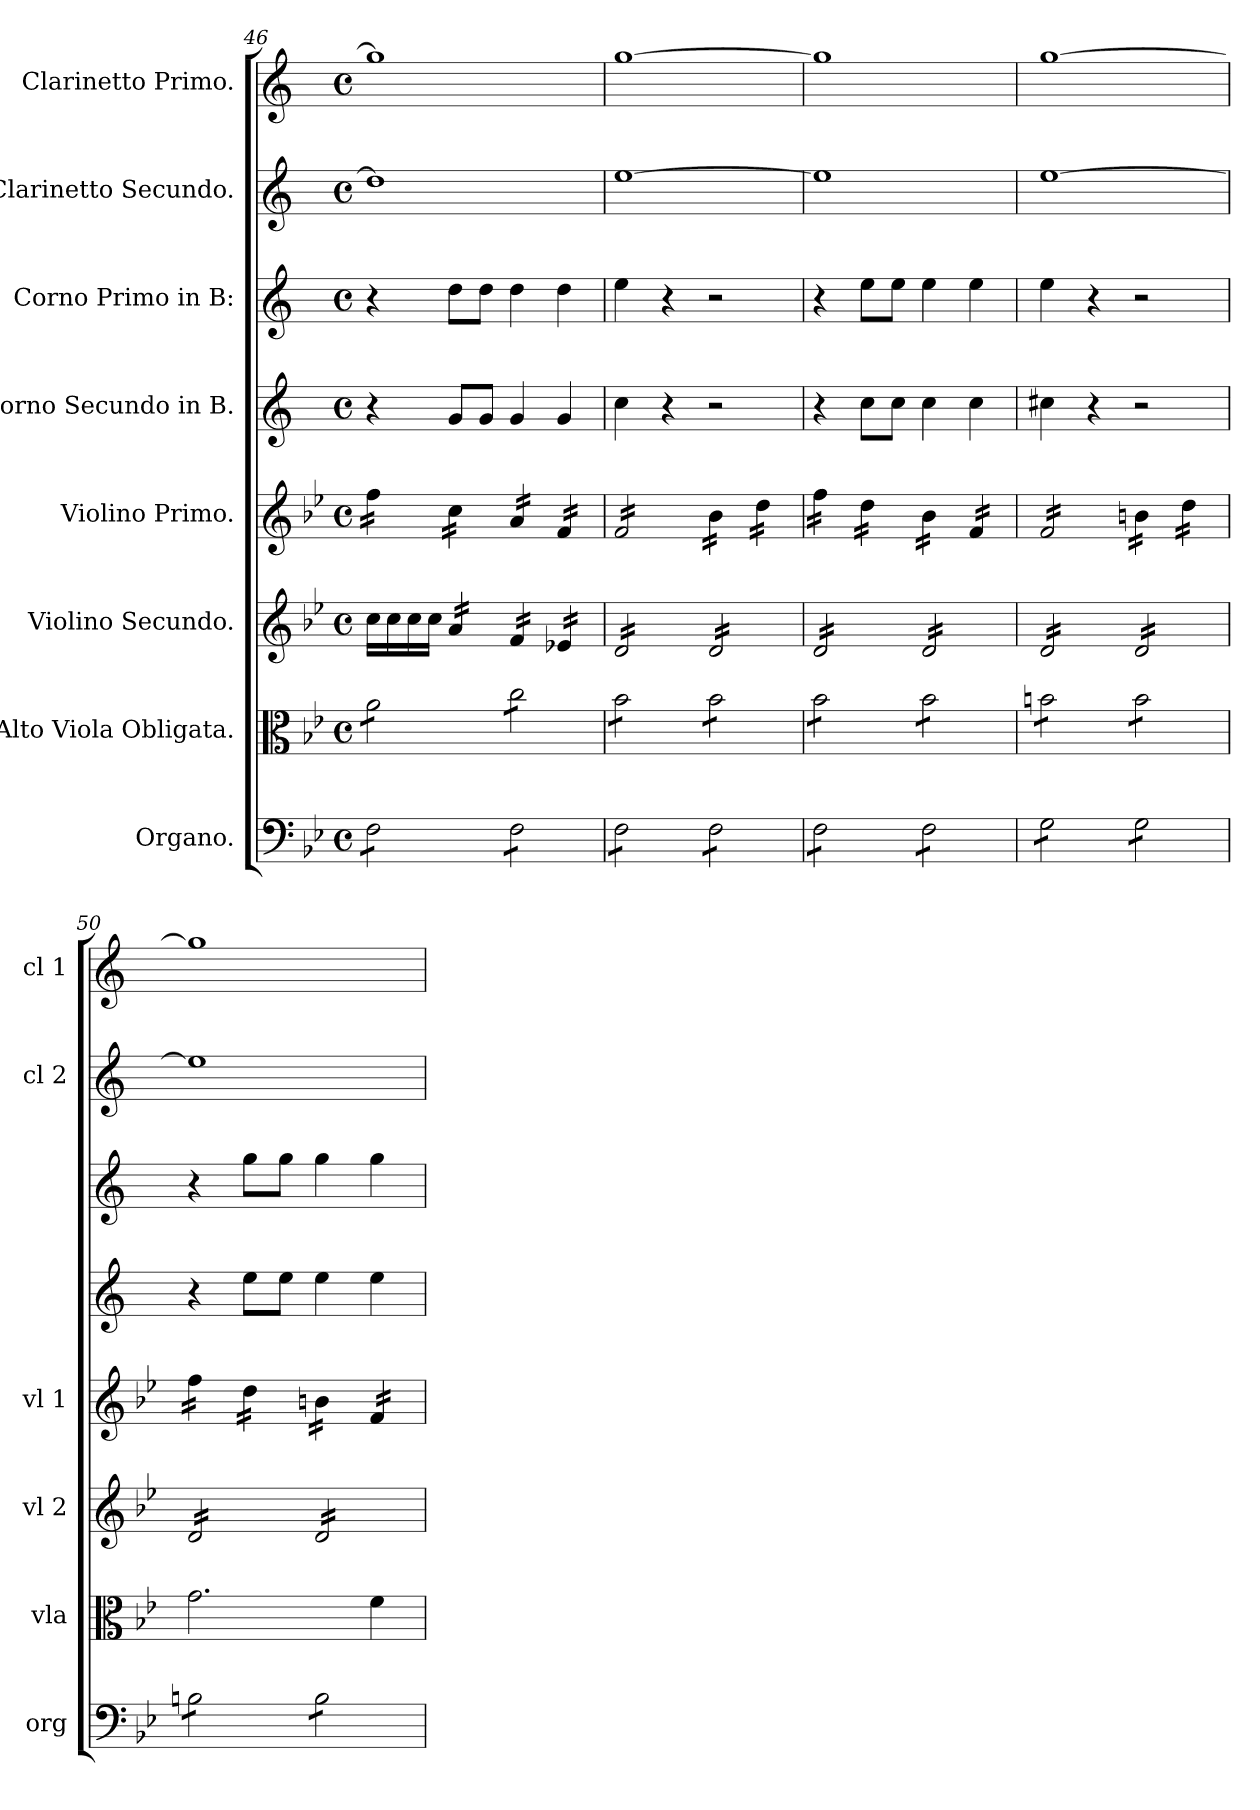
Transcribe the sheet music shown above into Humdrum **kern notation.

**kern	**kern	**kern	**kern	**kern	**kern	**kern	**kern
*part8	*part7	*part6	*part5	*part4	*part3	*part2	*part1
*staff8	*staff7	*staff6	*staff5	*staff4	*staff3	*staff2	*staff1
*I"Organo.	*I"Alto Viola Obligata.	*I"Violino Secundo.	*I"Violino Primo.	*I"Corno Secundo in B.	*I"Corno Primo in B:	*I"Clarinetto Secundo.	*I"Clarinetto Primo.
*I'org	*I'vla	*I'vl 2	*I'vl 1	*	*	*I'cl 2	*I'cl 1
*clefF4	*clefC3	*clefG2	*clefG2	*clefG2	*clefG2	*clefG2	*clefG2
*	*	*	*	*ITrd1c2	*ITrd1c2	*ITrd1c2	*ITrd1c2
*k[b-e-]	*k[b-e-]	*k[b-e-]	*k[b-e-]	*k[b-e-]	*k[b-e-]	*k[b-e-]	*k[b-e-]
*B-:	*B-:	*B-:	*B-:	*B-:	*B-:	*B-:	*B-:
*M4/4	*M4/4	*M4/4	*M4/4	*M4/4	*M4/4	*M4/4	*M4/4
*met(c)	*met(c)	*met(c)	*met(c)	*met(c)	*met(c)	*met(c)	*met(c)
=46	=46	=46	=46	=46	=46	=46	=46
*tremolo	*	*	*	*	*	*	*
*	*tremolo	*	*	*	*	*	*
*	*	*	*tremolo	*	*	*	*
8F\L	8a\L	16cc\LL	16ff\LL	4r	4r	1cc\]	1ff\]
.	.	16cc\	16ff\	.	.	.	.
8F\	8a\	16cc\	16ff\	.	.	.	.
.	.	16cc\JJ	16ff\JJ	.	.	.	.
*	*	*tremolo	*	*	*	*	*
8F\	8a\	16a/LL	16cc\LL	8f/L	8cc\L	.	.
.	.	16a/	16cc\	.	.	.	.
8F\J	8a\J	16a/	16cc\	8f/J	8cc\J	.	.
.	.	16a/JJ	16cc\JJ	.	.	.	.
8F\L	8cc\L	16f/LL	16a/LL	4f/	4cc\	.	.
.	.	16f/	16a/	.	.	.	.
8F\	8cc\	16f/	16a/	.	.	.	.
.	.	16f/JJ	16a/JJ	.	.	.	.
8F\	8cc\	16e-X/LL	16f/LL	4f/	4cc\	.	.
.	.	16e-X/	16f/	.	.	.	.
8F\J	8cc\J	16e-X/	16f/	.	.	.	.
.	.	16e-X/JJ	16f/JJ	.	.	.	.
=47	=47	=47	=47	=47	=47	=47	=47
8F\L	8b-\L	16d/LL	16f/LL	4b-\	4dd\	[1dd\	[1ff\
.	.	16d/	16f/	.	.	.	.
8F\	8b-\	16d/	16f/	.	.	.	.
.	.	16d/	16f/	.	.	.	.
8F\	8b-\	16d/	16f/	4r	4r	.	.
.	.	16d/	16f/	.	.	.	.
8F\J	8b-\J	16d/	16f/	.	.	.	.
.	.	16d/JJ	16f/JJ	.	.	.	.
8F\L	8b-\L	16d/LL	16b-\LL	2r	2r	.	.
.	.	16d/	16b-\	.	.	.	.
8F\	8b-\	16d/	16b-\	.	.	.	.
.	.	16d/	16b-\JJ	.	.	.	.
8F\	8b-\	16d/	16dd\LL	.	.	.	.
.	.	16d/	16dd\	.	.	.	.
8F\J	8b-\J	16d/	16dd\	.	.	.	.
.	.	16d/JJ	16dd\JJ	.	.	.	.
=48	=48	=48	=48	=48	=48	=48	=48
8F\L	8b-\L	16d/LL	16ff\LL	4r	4r	1dd\]	1ff\]
.	.	16d/	16ff\	.	.	.	.
8F\	8b-\	16d/	16ff\	.	.	.	.
.	.	16d/	16ff\JJ	.	.	.	.
8F\	8b-\	16d/	16dd\LL	8b-\L	8dd\L	.	.
.	.	16d/	16dd\	.	.	.	.
8F\J	8b-\J	16d/	16dd\	8b-\J	8dd\J	.	.
.	.	16d/JJ	16dd\JJ	.	.	.	.
8F\L	8b-\L	16d/LL	16b-\LL	4b-\	4dd\	.	.
.	.	16d/	16b-\	.	.	.	.
8F\	8b-\	16d/	16b-\	.	.	.	.
.	.	16d/	16b-\JJ	.	.	.	.
8F\	8b-\	16d/	16f/LL	4b-\	4dd\	.	.
.	.	16d/	16f/	.	.	.	.
8F\J	8b-\J	16d/	16f/	.	.	.	.
.	.	16d/JJ	16f/JJ	.	.	.	.
=49	=49	=49	=49	=49	=49	=49	=49
8G\L	8bn\L	16d/LL	16f/LL	4bn\	4dd\	[1dd\	[1ff\
.	.	16d/	16f/	.	.	.	.
8G\	8bn\	16d/	16f/	.	.	.	.
.	.	16d/	16f/	.	.	.	.
8G\	8bn\	16d/	16f/	4r	4r	.	.
.	.	16d/	16f/	.	.	.	.
8G\J	8bn\J	16d/	16f/	.	.	.	.
.	.	16d/JJ	16f/JJ	.	.	.	.
8G\L	8b\L	16d/LL	16bn\LL	2r	2r	.	.
.	.	16d/	16bn\	.	.	.	.
8G\	8b\	16d/	16bn\	.	.	.	.
.	.	16d/	16bn\JJ	.	.	.	.
8G\	8b\	16d/	16dd\LL	.	.	.	.
.	.	16d/	16dd\	.	.	.	.
8G\J	8b\J	16d/	16dd\	.	.	.	.
*	*Xtremolo	*	*	*	*	*	*
.	.	16d/JJ	16dd\JJ	.	.	.	.
=50	=50	=50	=50	=50	=50	=50	=50
8Bn\L	2.g\	16d/LL	16ff\LL	4r	4r	1dd\]	1ff\]
.	.	16d/	16ff\	.	.	.	.
8Bn\	.	16d/	16ff\	.	.	.	.
.	.	16d/	16ff\JJ	.	.	.	.
8Bn\	.	16d/	16dd\LL	8dd\L	8ff\L	.	.
.	.	16d/	16dd\	.	.	.	.
8Bn\J	.	16d/	16dd\	8dd\J	8ff\J	.	.
.	.	16d/JJ	16dd\JJ	.	.	.	.
8B\L	.	16d/LL	16bn\LL	4dd\	4ff\	.	.
.	.	16d/	16bn\	.	.	.	.
8B\	.	16d/	16bn\	.	.	.	.
.	.	16d/	16bn\JJ	.	.	.	.
8B\	4f\	16d/	16f/LL	4dd\	4ff\	.	.
.	.	16d/	16f/	.	.	.	.
8B\J	.	16d/	16f/	.	.	.	.
*Xtremolo	*	*	*	*	*	*	*
.	.	16d/JJ	16f/JJ	.	.	.	.
*	*	*	*Xtremolo	*	*	*	*
*	*	*Xtremolo	*	*	*	*	*
=	=	=	=	=	=	=	=
*-	*-	*-	*-	*-	*-	*-	*-
